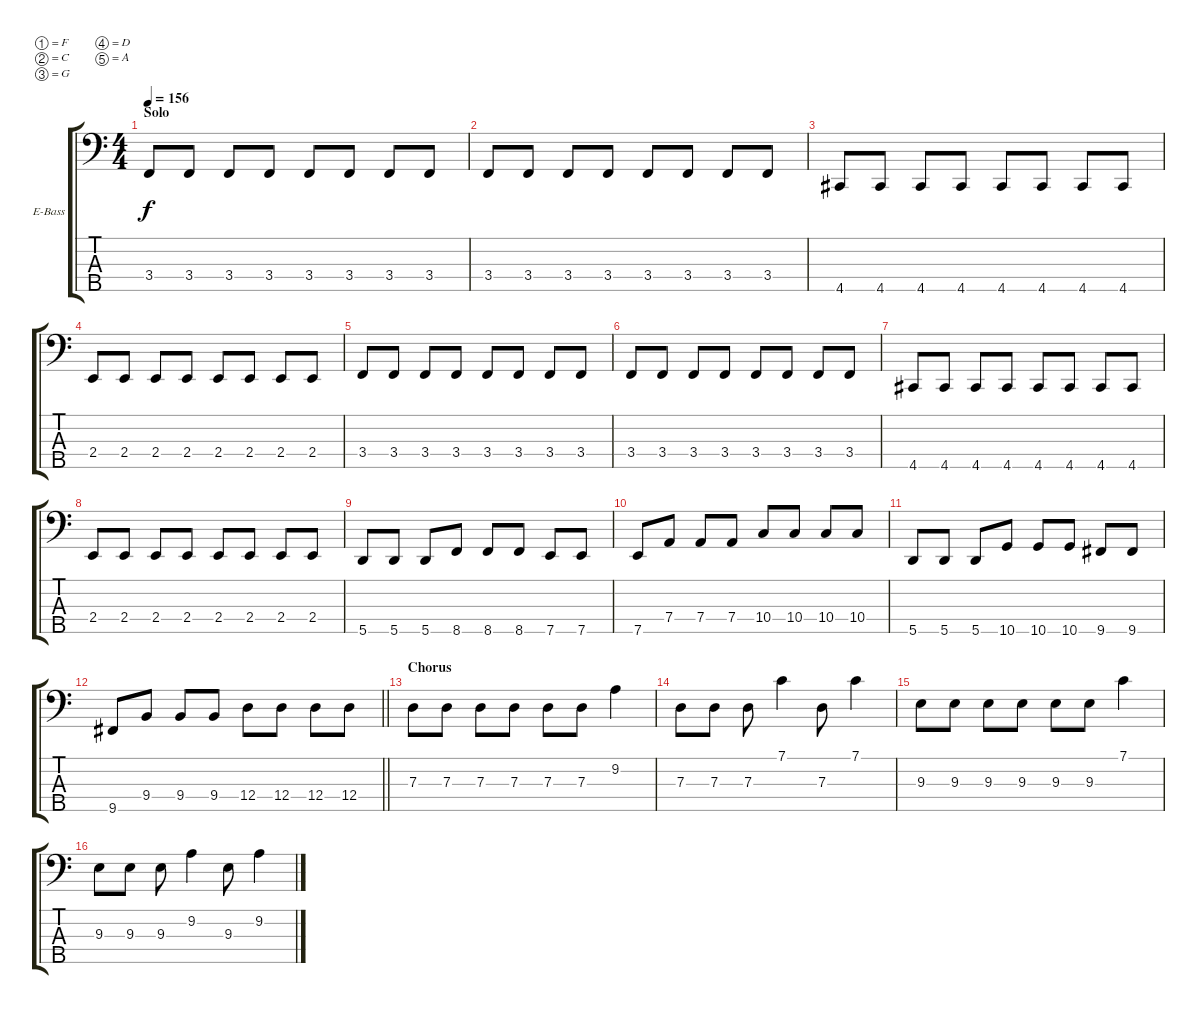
\bracketExtendMode groupsimilarinstruments
\firstSystemTrackNameOrientation horizontal
\otherSystemsTrackNameOrientation horizontal
\track ("Bass" "E-Bass") {instrument electricbassfinger}
\staff {score tabs}
\tuning (F2 C2 G1 D1 A0)
\ts (4 4)
\section ("" "Solo")
\tempo 156
\clef f4
\ks c
3.4.8{dy f} 3.4.8 3.4.8 3.4.8 3.4.8 3.4.8 3.4.8 3.4.8 |
3.4.8 3.4.8 3.4.8 3.4.8 3.4.8 3.4.8 3.4.8 3.4.8 |
4.5.8 4.5.8 4.5.8 4.5.8 4.5.8 4.5.8 4.5.8 4.5.8 |
2.4.8 2.4.8 2.4.8 2.4.8 2.4.8 2.4.8 2.4.8 2.4.8 |
3.4.8 3.4.8 3.4.8 3.4.8 3.4.8 3.4.8 3.4.8 3.4.8 |
3.4.8 3.4.8 3.4.8 3.4.8 3.4.8 3.4.8 3.4.8 3.4.8 |
4.5.8 4.5.8 4.5.8 4.5.8 4.5.8 4.5.8 4.5.8 4.5.8 |
2.4.8 2.4.8 2.4.8 2.4.8 2.4.8 2.4.8 2.4.8 2.4.8 |
5.5.8 5.5.8 5.5.8 8.5.8 8.5.8 8.5.8 7.5.8 7.5.8 |
7.5.8 7.4.8 7.4.8 7.4.8 10.4.8 10.4.8 10.4.8 10.4.8 |
5.5.8 5.5.8 5.5.8 10.5.8 10.5.8 10.5.8 9.5.8 9.5.8 |
\barLineRight lightlight
9.5.8 9.4.8 9.4.8 9.4.8 12.4.8 12.4.8 12.4.8 12.4.8 |
\section ("" "Chorus")
7.3.8 7.3.8 7.3.8 7.3.8 7.3.8 7.3.8 9.2.4 |
7.3.8 7.3.8 7.3.8 7.1.4 7.3.8 7.1.4 |
9.3.8 9.3.8 9.3.8 9.3.8 9.3.8 9.3.8 7.1.4 |
9.3.8 9.3.8 9.3.8 9.2.4 9.3.8 9.2.4
